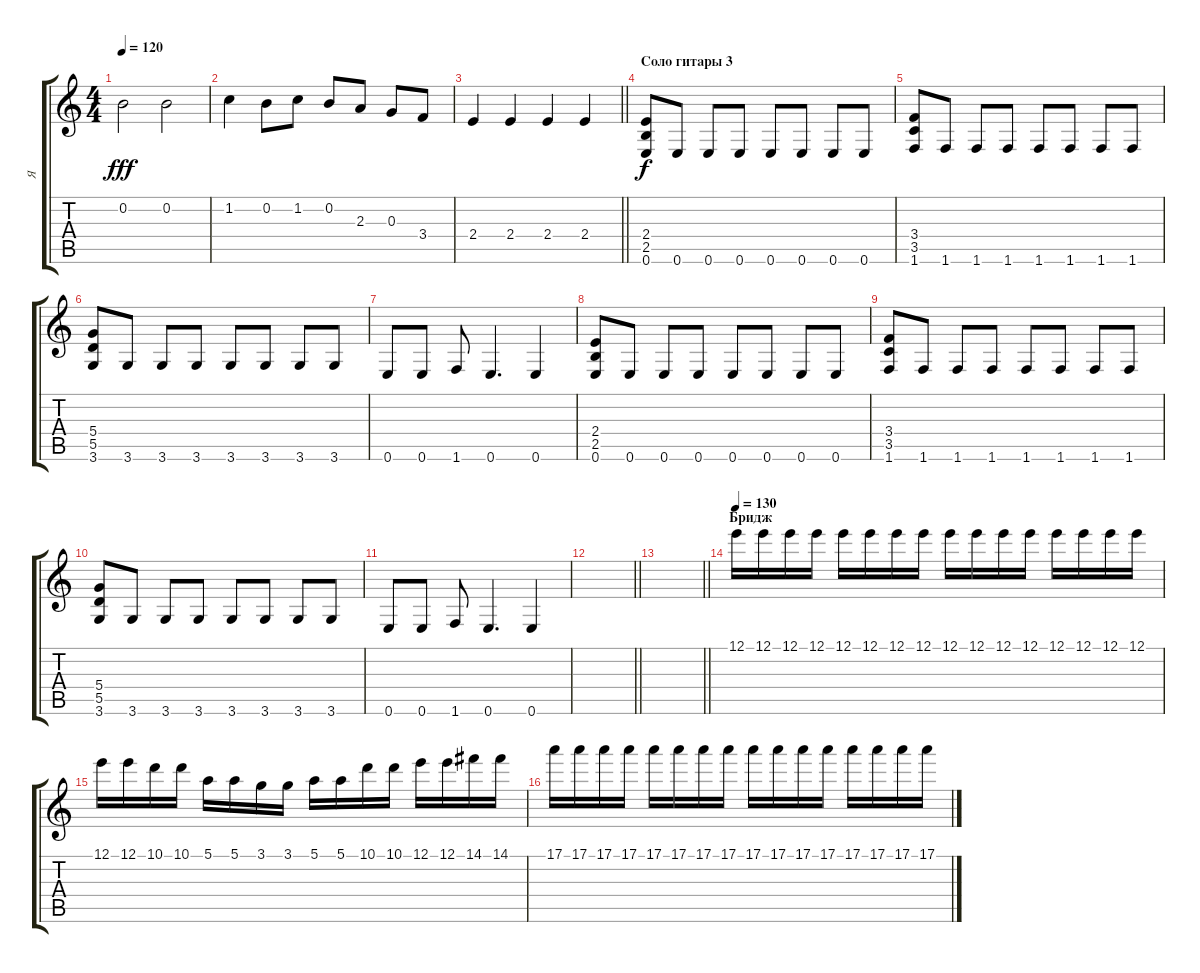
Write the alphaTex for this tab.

\track ("Я" "Я") {instrument distortionguitar}
\staff {score tabs}
\tuning (E4 B3 G3 D3 A2 E2) {hide}
\ts (4 4)
\tempo 120
\clef g2
\ks c
0.2.2{dy fff} 0.2.2 |
1.2.4 0.2.8 1.2.8 0.2.8 2.3.8 0.3.8 3.4.8 |
\barLineRight lightlight
2.4.4 2.4.4 2.4.4 2.4.4 |
\section ("" "Соло гитары 3")
(2.4 2.5 0.6).8{dy f volume 10 balance 16} 0.6.8 0.6.8 0.6.8 0.6.8 0.6.8 0.6.8 0.6.8 |
(3.4 3.5 1.6).8 1.6.8 1.6.8 1.6.8 1.6.8 1.6.8 1.6.8 1.6.8 |
(5.4 5.5 3.6).8 3.6.8 3.6.8 3.6.8 3.6.8 3.6.8 3.6.8 3.6.8 |
0.6.8 0.6.8 1.6.8 0.6.4{d} 0.6.4 |
(2.4 2.5 0.6).8 0.6.8 0.6.8 0.6.8 0.6.8 0.6.8 0.6.8 0.6.8 |
(3.4 3.5 1.6).8 1.6.8 1.6.8 1.6.8 1.6.8 1.6.8 1.6.8 1.6.8 |
(5.4 5.5 3.6).8 3.6.8 3.6.8 3.6.8 3.6.8 3.6.8 3.6.8 3.6.8 |
0.6.8 0.6.8 1.6.8 0.6.4{d} 0.6.4 |
\barLineRight lightlight
|
\barLineRight lightlight
|
\section ("" "Бридж")
\tempo 130
12.1.16 12.1.16 12.1.16 12.1.16 12.1.16 12.1.16 12.1.16 12.1.16 12.1.16 12.1.16 12.1.16 12.1.16 12.1.16 12.1.16 12.1.16 12.1.16 |
12.1.16 12.1.16 10.1.16 10.1.16 5.1.16 5.1.16 3.1.16 3.1.16 5.1.16 5.1.16 10.1.16 10.1.16 12.1.16 12.1.16 14.1.16 14.1.16 |
17.1.16 17.1.16 17.1.16 17.1.16 17.1.16 17.1.16 17.1.16 17.1.16 17.1.16 17.1.16 17.1.16 17.1.16 17.1.16 17.1.16 17.1.16 17.1.16
